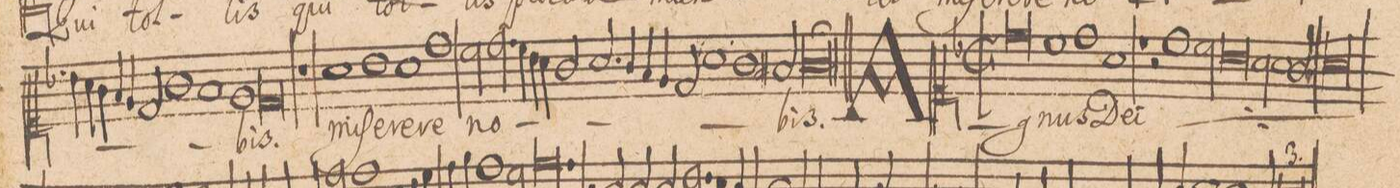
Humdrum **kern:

**kern	**text
*I"[CANTVS.]	*
*clefC1	*
*k[b-]	*
*met(C|)	*
*M2/1	*
4b-\	.
4a\	.
4g\	.
=54-	=54-
4f/	.
4e/	.
2d/	.
1g\	.
=55-	=55-
1f/	.
1e/	.
=56-	=56-
0d/	-bis.
=57-	=57-
1r	.
1a\	mi-
=58-	=58-
1b-\	-ſe-
1a\	-re-
=59-	=59-
1dd\	-re
2cc\	no-
2.dd\	.
=60-	=60-
4cc\	.
4b-\	.
4a\	.
2g/	.
2.a/	.
=61-	=61-
4g/	.
4f/	.
4e/	.
2d/	.
1a\	.
=62-	=62-
1g\	.
2f#X/	.
=63-	=63-
00g\;	-bis.
=64||-	=64||-
*clefC1	*
*k[b-]	*
*M2/1	*
*met(C|)	*
0dd\	A-
=65-	=65-
1cc\	-gnus
1dd\	De-
=66-	=66-
1a\	-i
1r	.
=67-	=67-
2r	.
*	*ij
1dd\	A-
2cc\	-gnus
=68-	=68-
0b-\	De-
=69-	=69-
2a\	-i
1a\	De-
2g/	.
=70-	=70-
0a\	-i
=71-	=71-
*-	*-
